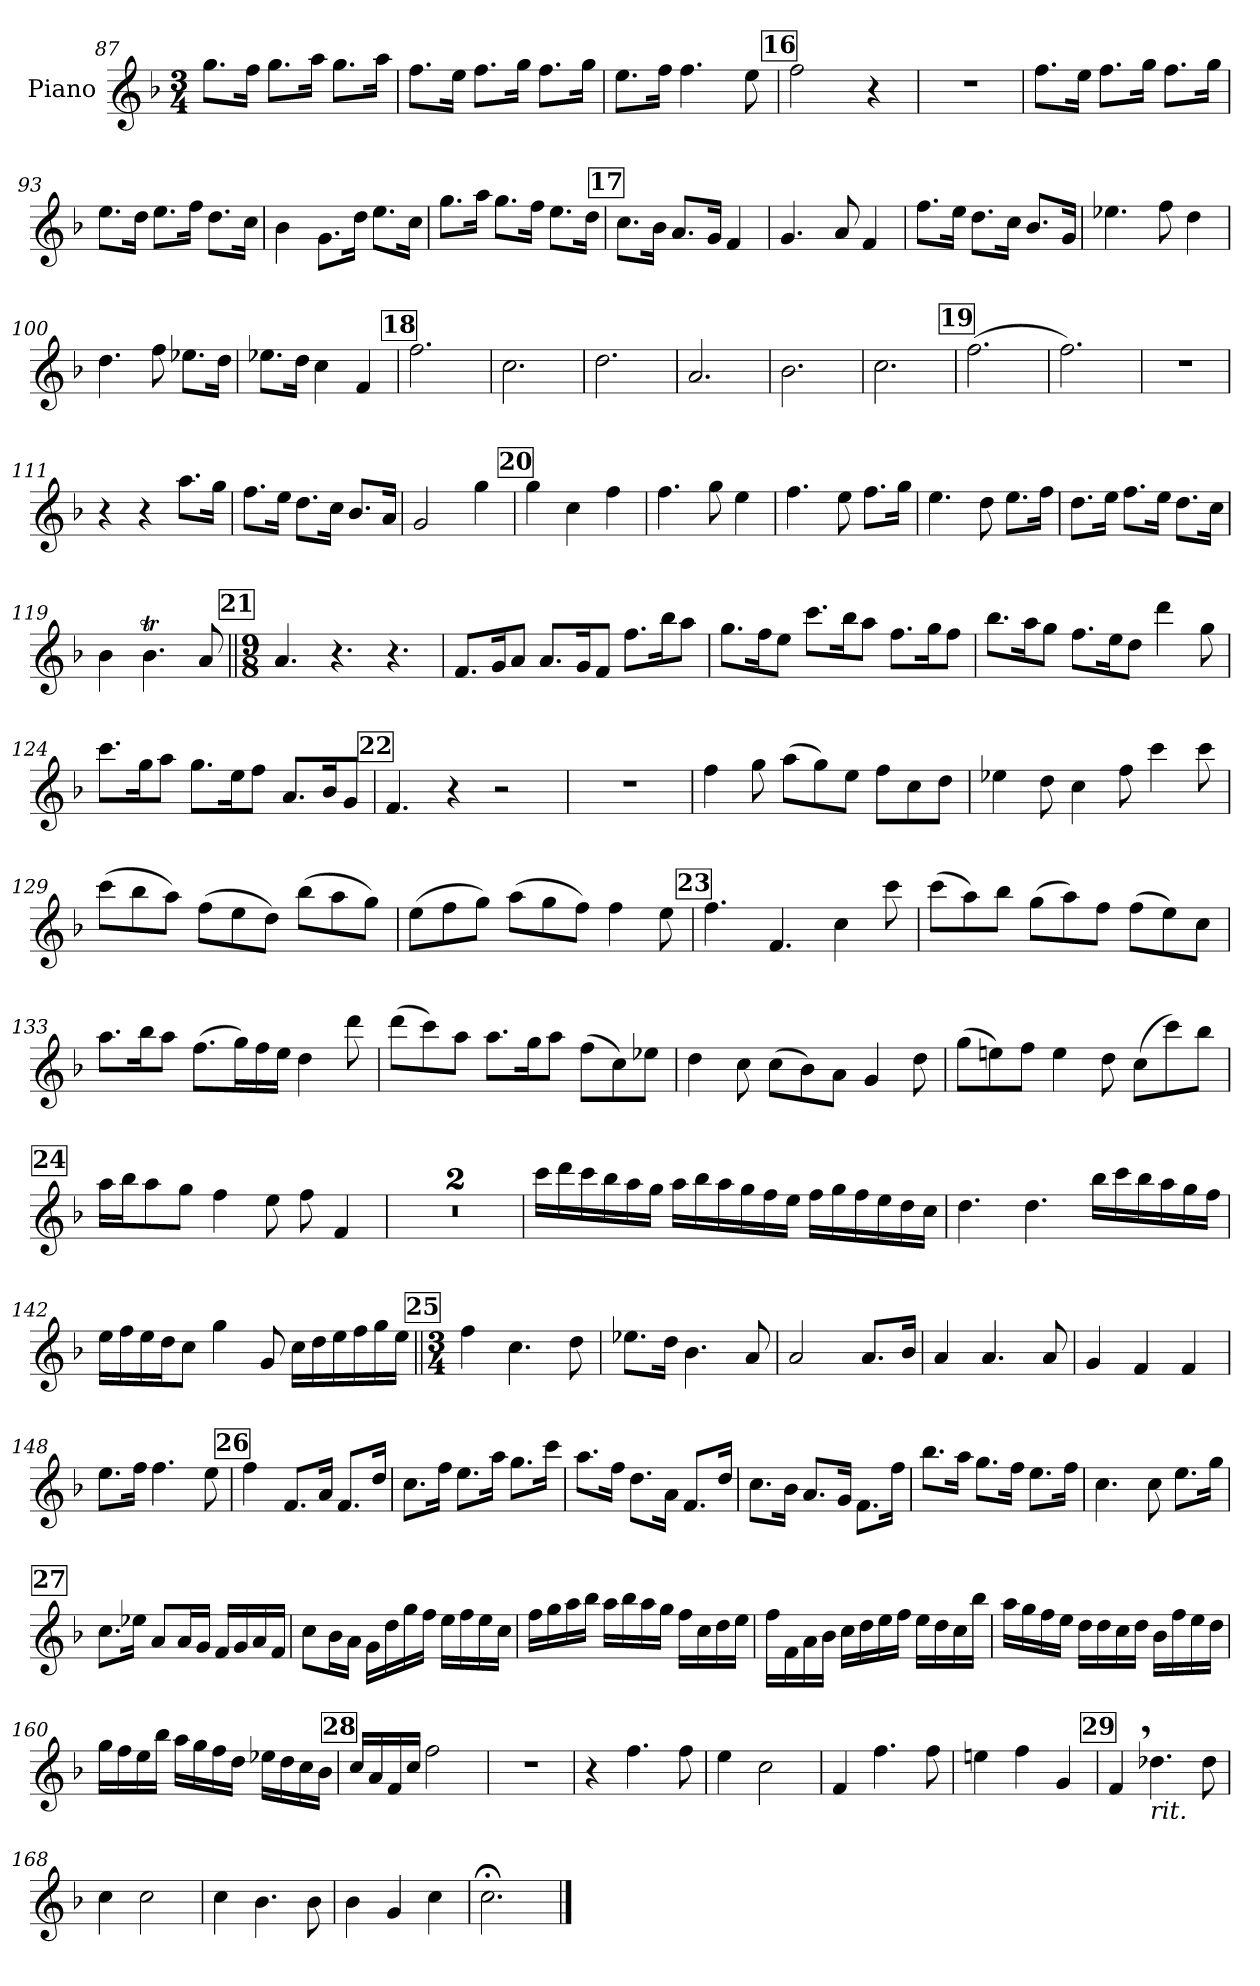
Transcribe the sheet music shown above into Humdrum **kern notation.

**kern
*part1
*staff1
*I"Piano
*I'Pno.
*clefG2
*k[b-]
*M3/4
=87
8.gg\L
16ff\Jk
8.gg\L
16aa\Jk
8.gg\L
16aa\Jk
!!LO:LB:g=z
=88
8.ff\L
16ee\Jk
8.ff\L
16gg\Jk
8.ff\L
16gg\Jk
=89
8.ee\L
16ff\Jk
4.ff\
8ee\
!!LO:REH:place=s1:a:B:fs=8:t=16
=90
2ff\
4r
=91
2.r
=92
8.ff\L
16ee\Jk
8.ff\L
16gg\Jk
8.ff\L
16gg\Jk
=93
8.ee\L
16dd\Jk
8.ee\L
16ff\Jk
8.dd\L
16cc\Jk
=94
4b-\
8.g\L
16dd\Jk
8.ee\L
16cc\Jk
=95
8.gg\L
16aa\Jk
8.gg\L
16ff\Jk
8.ee\L
16dd\Jk
!!LO:LB:g=z
!!LO:REH:place=s1:a:B:fs=8:t=17
=96
8.cc\L
16b-\Jk
8.a/L
16g/Jk
4f/
=97
4.g/
8a/
4f/
=98
8.ff\L
16ee\Jk
8.dd\L
16cc\Jk
8.b-/L
16g/Jk
=99
4.ee-X\
8ff\
4dd\
=100
4.dd\
8ff\
8.ee-X\L
16dd\Jk
=101
8.ee-X\L
16dd\Jk
4cc\
4f/
!!LO:REH:place=s1:a:B:fs=8:t=18
=102
2.ff\
=103
2.cc\
=104
2.dd\
=105
2.a/
=106
2.b-\
!!LO:PB:g=z
=107
2.cc\
!!LO:REH:place=s1:a:B:fs=8:t=19
=108
(>2.ff\
=109
2.ff\)
=110
2.r
=111
4r
4r
8.aa\L
16gg\Jk
=112
8.ff\L
16ee\Jk
8.dd\L
16cc\Jk
8.b-/L
16a/Jk
=113
2g/
4gg\
!!LO:REH:place=s1:a:B:fs=8:t=20
=114
4gg\
4cc\
4ff\
=115
4.ff\
8gg\
4ee\
=116
4.ff\
8ee\
8.ff\L
16gg\Jk
=117
4.ee\
8dd\
8.ee\L
16ff\Jk
!!LO:LB:g=z
=118
8.dd\L
16ee\Jk
8.ff\L
16ee\Jk
8.dd\L
16cc\Jk
=119
4b-\
4.b-T\
8a/
!!LO:REH:place=s1:a:B:fs=8:t=21
=120||
*M9/8
4.a/
4.r
4.r
=121
8.f/L
16g/K
8a/J
8.a/L
16g/K
8f/J
8.ff\L
16bb-\K
8aa\J
=122
8.gg\L
16ff\K
8ee\J
8.ccc\L
16bb-\K
8aa\J
8.ff\L
16gg\K
8ff\J
!!LO:LB:g=z
=123
8.bb-\L
16aa\K
8gg\J
8.ff\L
16ee\K
8dd\J
4ddd\
8gg\
=124
8.ccc\L
16gg\K
8aa\J
8.gg\L
16ee\K
8ff\J
8.a/L
16b-/K
8g/J
!!LO:REH:place=s1:a:B:fs=8:t=22
=125
4.f/
4r
2r
=126
8%9r
=127
4ff\
8gg\
(>8aa\L
8gg\)
8ee\J
8ff\L
8cc\
8dd\J
=128
4ee-X\
8dd\
4cc\
8ff\
4ccc\
8ccc\
!!LO:LB:g=z
=129
(>8ccc\L
8bb-\
8aa\J)
(>8ff\L
8ee\
8dd\J)
(>8bb-\L
8aa\
8gg\J)
=130
(>8ee\L
8ff\
8gg\J)
(>8aa\L
8gg\
8ff\J)
4ff\
8ee\
!!LO:REH:place=s1:a:B:fs=8:t=23
=131
4.ff\
4.f/
4cc\
8ccc\
=132
(>8ccc\L
8aa\)
8bb-\J
(>8gg\L
8aa\)
8ff\J
(>8ff\L
8ee\)
8cc\J
=133
8.aa\L
16bb-\K
8aa\J
(>8.ff\L
16gg\L)
16ff\
16ee\JJ
4dd\
8ddd\
!!LO:LB:g=z
=134
(>8ddd\L
8ccc\)
8aa\J
8.aa\L
16gg\K
8aa\J
(>8ff\L
8cc\)
8ee-X\J
=135
4dd\
8cc\
(>8cc\L
8b-\)
8a\J
4g/
8dd\
=136
(>8gg\L
8een\)
8ff\J
4ee\
8dd\
(>8cc\L
8ccc\)
8bb-\J
!!LO:REH:place=s1:a:B:fs=8:t=24
=137
16aa\LL
16bb-\J
8aa\
8gg\J
4ff\
8ee\
8ff\
4f/
=138
8%9r
=139
8%9r
!!LO:LB:g=z
=140
16ccc\LL
16ddd\
16ccc\
16bb-\
16aa\
16gg\JJ
16aa\LL
16bb-\
16aa\
16gg\
16ff\
16ee\JJ
16ff\LL
16gg\
16ff\
16ee\
16dd\
16cc\JJ
=141
4.dd\
4.dd\
16bb-\LL
16ccc\
16bb-\
16aa\
16gg\
16ff\JJ
=142
16ee\LL
16ff\
16ee\
16dd\J
8cc\J
4gg\
8g/
16cc\LL
16dd\
16ee\
16ff\
16gg\
16ee\JJ
!!LO:LB:g=z
!!LO:REH:place=s1:a:B:fs=8:t=25
=143||
*M3/4
4ff\
4.cc\
8dd\
=144
8.ee-X\L
16dd\Jk
4.b-\
8a/
=145
2a/
8.a/L
16b-/Jk
=146
4a/
4.a/
8a/
=147
4g/
4f/
4f/
=148
8.ee\L
16ff\Jk
4.ff\
8ee\
!!LO:REH:place=s1:a:B:fs=8:t=26
=149
4ff\
8.f/L
16a/Jk
8.f/L
16dd/Jk
=150
8.cc\L
16ff\Jk
8.ee\L
16aa\Jk
8.gg\L
16ccc\Jk
!!LO:LB:g=z
=151
8.aa\L
16ff\Jk
8.dd\L
16a\Jk
8.f/L
16dd/Jk
=152
8.cc\L
16b-\Jk
8.a/L
16g/Jk
8.f\L
16ff\Jk
=153
8.bb-\L
16aa\Jk
8.gg\L
16ff\Jk
8.ee\L
16ff\Jk
=154
4.cc\
8cc\
8.ee\L
16gg\Jk
!!LO:REH:place=s1:a:B:fs=8:t=27
=155
8.cc\L
16ee-X\Jk
8a/L
16a/L
16g/JJ
16f/LL
16g/
16a/
16f/JJ
!!LO:LB:g=z
=156
8cc\L
16b-\L
16a\JJ
16g\LL
16dd\
16gg\
16ff\JJ
16ee\LL
16ff\
16ee\
16cc\JJ
=157
16ff\LL
16gg\
16aa\
16bb-\JJ
16aa\LL
16bb-\
16aa\
16gg\JJ
16ff\LL
16cc\
16dd\
16ee\JJ
=158
16ff\LL
16f\
16a\
16b-\JJ
16cc\LL
16dd\
16ee\
16ff\JJ
16ee\LL
16dd\
16cc\
16bb-\JJ
=159
16aa\LL
16gg\
16ff\
16ee\JJ
16dd\LL
16dd\
16cc\
16dd\JJ
16b-\LL
16ff\
16ee\
16dd\JJ
!!LO:LB:g=z
=160
16gg\LL
16ff\
16ee\
16bb-\JJ
16aa\LL
16gg\
16ff\
16dd\JJ
16ee-X\LL
16dd\
16cc\
16b-\JJ
!!LO:REH:place=s1:a:B:fs=8:t=28
=161
16cc/LL
16a/
16f/
16cc/JJ
2ff\
=162
2.r
=163
4r
4.ff\
8ff\
=164
4ee\
2cc\
=165
4f/
4.ff\
8ff\
=166
4een\
4ff\
4g/
!!LO:REH:place=s1:a:B:fs=8:t=29
=167
4f,/
!LO:TX:b:i:t=rit.
4.dd-X\
8dd-\
=168
4cc\
2cc\
=169
4cc\
4.b-\
8b-\
!!LO:LB:g=z
=170
4b-\
4g/
4cc\
=171
2.cc;<\
==
*-
